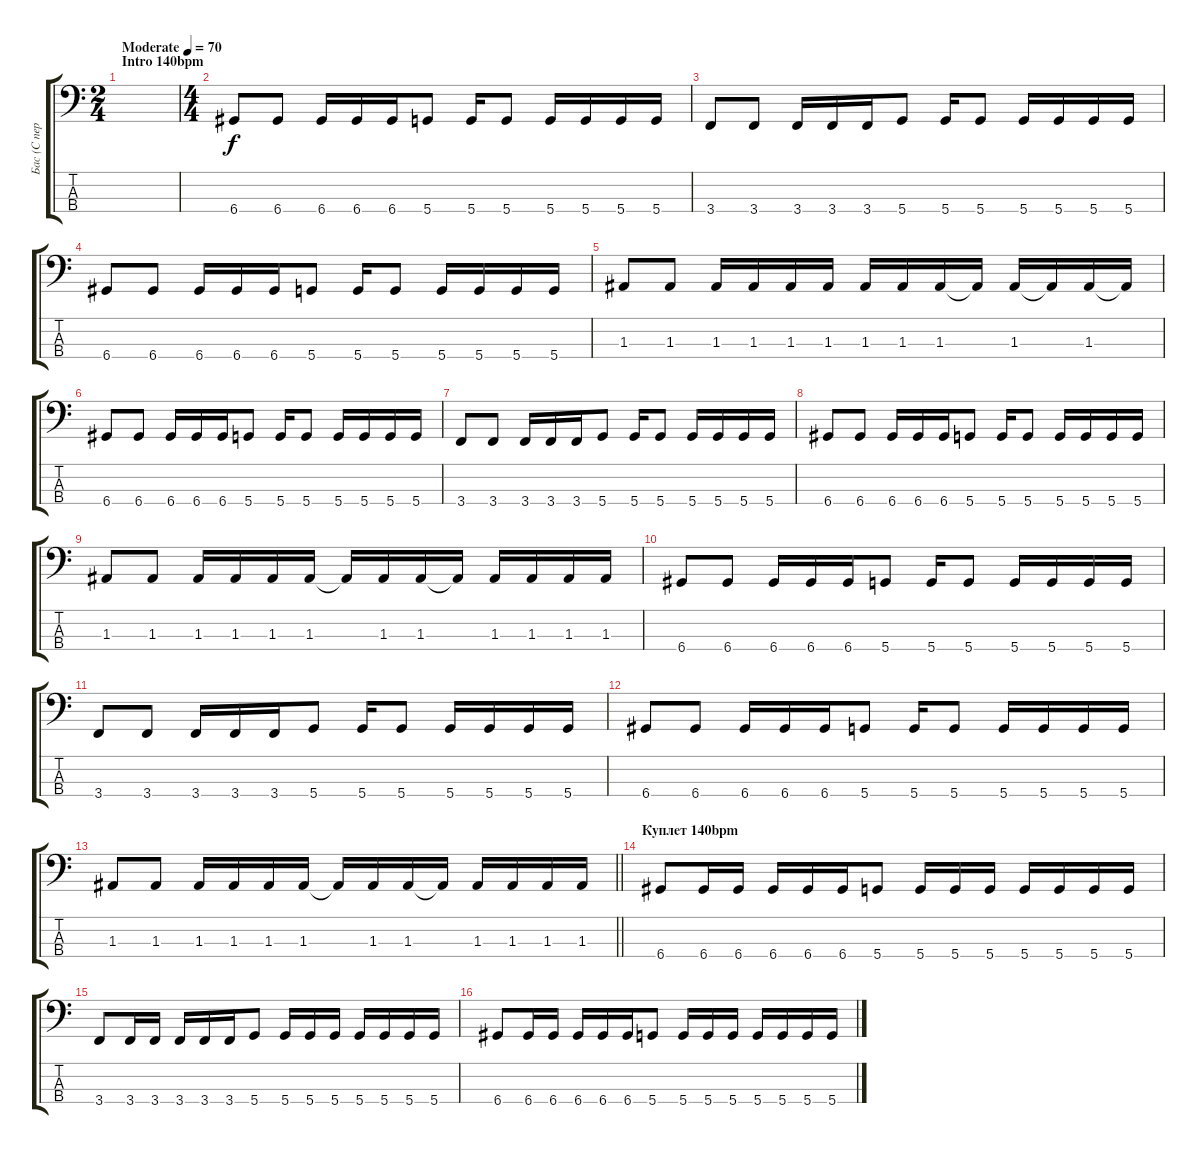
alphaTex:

\track ("Бас (С перегрузом)" "Бас (С пер") {instrument overdrivenguitar}
\staff {score tabs}
\tuning (G2 D2 A1 D1) {hide}
\ts (2 4)
\section ("" "Intro 140bpm")
\tempo (70 "Moderate")
\tempo 140
\tempo (70 "Moderate")
\clef f4
\ks c
|
\ts (4 4)
6.4.8 6.4.8 6.4.16 6.4.16 6.4.16 5.4.8 5.4.16 5.4.8 5.4.16 5.4.16 5.4.16 5.4.16 |
3.4.8 3.4.8 3.4.16 3.4.16 3.4.16 5.4.8 5.4.16 5.4.8 5.4.16 5.4.16 5.4.16 5.4.16 |
6.4.8 6.4.8 6.4.16 6.4.16 6.4.16 5.4.8 5.4.16 5.4.8 5.4.16 5.4.16 5.4.16 5.4.16 |
1.3.8 1.3.8 1.3.16 1.3.16 1.3.16 1.3.16 1.3.16 1.3.16 1.3.16 1.3{t}.16 1.3.16 1.3{t}.16 1.3.16 1.3{t}.16 |
6.4.8 6.4.8 6.4.16 6.4.16 6.4.16 5.4.8 5.4.16 5.4.8 5.4.16 5.4.16 5.4.16 5.4.16 |
3.4.8 3.4.8 3.4.16 3.4.16 3.4.16 5.4.8 5.4.16 5.4.8 5.4.16 5.4.16 5.4.16 5.4.16 |
6.4.8 6.4.8 6.4.16 6.4.16 6.4.16 5.4.8 5.4.16 5.4.8 5.4.16 5.4.16 5.4.16 5.4.16 |
1.3.8 1.3.8 1.3.16 1.3.16 1.3.16 1.3.16 1.3{t}.16 1.3.16 1.3.16 1.3{t}.16 1.3.16 1.3.16 1.3.16 1.3.16 |
6.4.8 6.4.8 6.4.16 6.4.16 6.4.16 5.4.8 5.4.16 5.4.8 5.4.16 5.4.16 5.4.16 5.4.16 |
3.4.8 3.4.8 3.4.16 3.4.16 3.4.16 5.4.8 5.4.16 5.4.8 5.4.16 5.4.16 5.4.16 5.4.16 |
6.4.8 6.4.8 6.4.16 6.4.16 6.4.16 5.4.8 5.4.16 5.4.8 5.4.16 5.4.16 5.4.16 5.4.16 |
\barLineRight lightlight
1.3.8 1.3.8 1.3.16 1.3.16 1.3.16 1.3.16 1.3{t}.16 1.3.16 1.3.16 1.3{t}.16 1.3.16 1.3.16 1.3.16 1.3.16 |
\section ("" "Куплет 140bpm")
6.4.8{volume 9} 6.4.16 6.4.16 6.4.16 6.4.16 6.4.16 5.4.8 5.4.16 5.4.16 5.4.16 5.4.16 5.4.16 5.4.16 5.4.16 |
3.4.8 3.4.16 3.4.16 3.4.16 3.4.16 3.4.16 5.4.8 5.4.16 5.4.16 5.4.16 5.4.16 5.4.16 5.4.16 5.4.16 |
6.4.8 6.4.16 6.4.16 6.4.16 6.4.16 6.4.16 5.4.8 5.4.16 5.4.16 5.4.16 5.4.16 5.4.16 5.4.16 5.4.16
